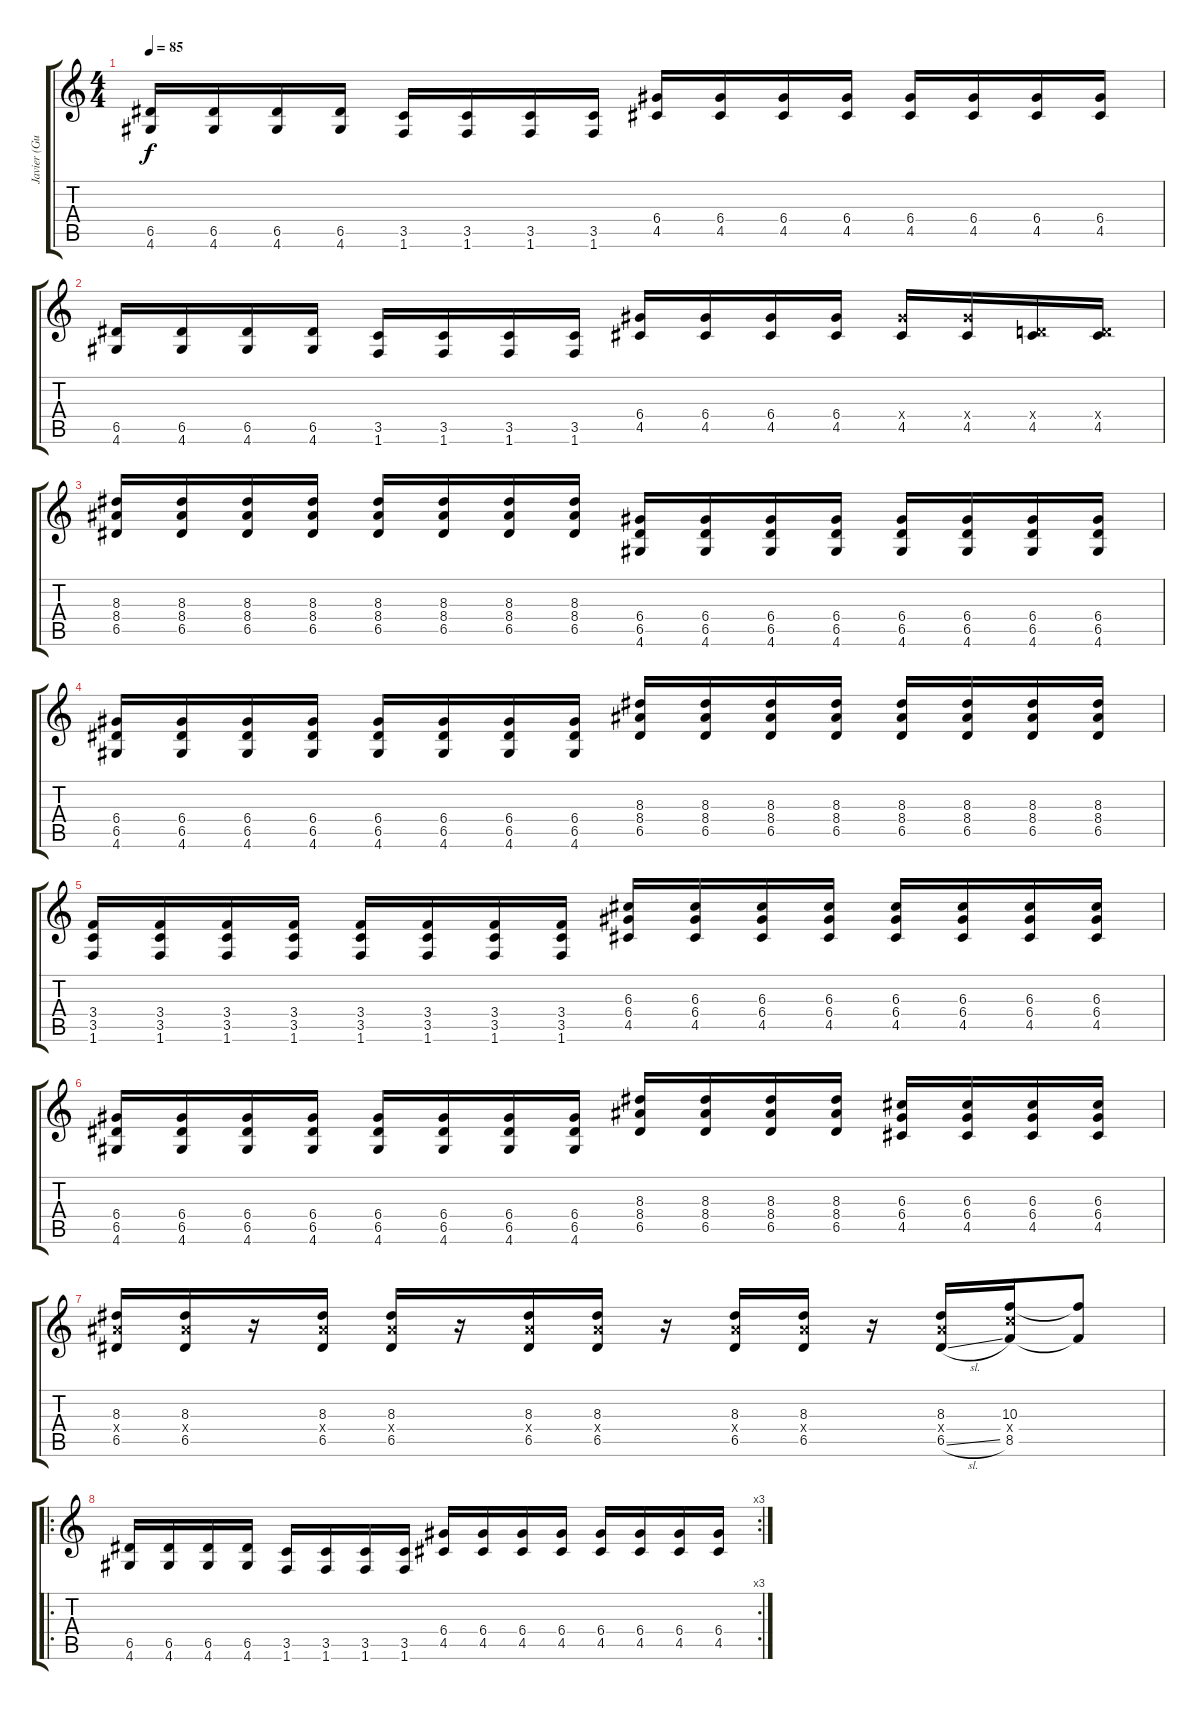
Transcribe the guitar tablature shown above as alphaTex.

\track ("Javier (Guitarra 1)" "Javier (Gu") {instrument overdrivenguitar}
\staff {score tabs}
\tuning (E4 B3 G3 D3 A2 E2) {hide}
\ts (4 4)
\tempo 85
\clef g2
\ks c
(6.5 4.6).16{dy f} (6.5 4.6).16 (6.5 4.6).16 (6.5 4.6).16 (3.5 1.6).16 (3.5 1.6).16 (3.5 1.6).16 (3.5 1.6).16 (6.4 4.5).16 (6.4 4.5).16 (6.4 4.5).16 (6.4 4.5).16 (6.4 4.5).16 (6.4 4.5).16 (6.4 4.5).16 (6.4 4.5).16 |
(6.5 4.6).16 (6.5 4.6).16 (6.5 4.6).16 (6.5 4.6).16 (3.5 1.6).16 (3.5 1.6).16 (3.5 1.6).16 (3.5 1.6).16 (6.4 4.5).16 (6.4 4.5).16 (6.4 4.5).16 (6.4 4.5).16 (6.4{x} 4.5).16 (6.4{x} 4.5).16 (0.4{x} 4.5).16 (0.4{x} 4.5).16 |
(8.3 8.4 6.5).16 (8.3 8.4 6.5).16 (8.3 8.4 6.5).16 (8.3 8.4 6.5).16 (8.3 8.4 6.5).16 (8.3 8.4 6.5).16 (8.3 8.4 6.5).16 (8.3 8.4 6.5).16 (6.4 6.5 4.6).16 (6.4 6.5 4.6).16 (6.4 6.5 4.6).16 (6.4 6.5 4.6).16 (6.4 6.5 4.6).16 (6.4 6.5 4.6).16 (6.4 6.5 4.6).16 (6.4 6.5 4.6).16 |
(6.4 6.5 4.6).16 (6.4 6.5 4.6).16 (6.4 6.5 4.6).16 (6.4 6.5 4.6).16 (6.4 6.5 4.6).16 (6.4 6.5 4.6).16 (6.4 6.5 4.6).16 (6.4 6.5 4.6).16 (8.3 8.4 6.5).16 (8.3 8.4 6.5).16 (8.3 8.4 6.5).16 (8.3 8.4 6.5).16 (8.3 8.4 6.5).16 (8.3 8.4 6.5).16 (8.3 8.4 6.5).16 (8.3 8.4 6.5).16 |
(3.4 3.5 1.6).16 (3.4 3.5 1.6).16 (3.4 3.5 1.6).16 (3.4 3.5 1.6).16 (3.4 3.5 1.6).16 (3.4 3.5 1.6).16 (3.4 3.5 1.6).16 (3.4 3.5 1.6).16 (6.3 6.4 4.5).16 (6.3 6.4 4.5).16 (6.3 6.4 4.5).16 (6.3 6.4 4.5).16 (6.3 6.4 4.5).16 (6.3 6.4 4.5).16 (6.3 6.4 4.5).16 (6.3 6.4 4.5).16 |
(6.4 6.5 4.6).16 (6.4 6.5 4.6).16 (6.4 6.5 4.6).16 (6.4 6.5 4.6).16 (6.4 6.5 4.6).16 (6.4 6.5 4.6).16 (6.4 6.5 4.6).16 (6.4 6.5 4.6).16 (8.3 8.4 6.5).16 (8.3 8.4 6.5).16 (8.3 8.4 6.5).16 (8.3 8.4 6.5).16 (6.3 6.4 4.5).16 (6.3 6.4 4.5).16 (6.3 6.4 4.5).16 (6.3 6.4 4.5).16 |
(8.3 8.4{x} 6.5).16 (8.3 8.4{x} 6.5).16 r.16 (8.3 8.4{x} 6.5).16 (8.3 8.4{x} 6.5).16 r.16 (8.3 8.4{x} 6.5).16 (8.3 8.4{x} 6.5).16 r.16 (8.3 8.4{x} 6.5).16 (8.3 8.4{x} 6.5).16 r.16 (8.3 8.4{x} 6.5{sl}).16 (10.3 10.4{x} 8.5).16 (10.3{t} 8.5{t}).8 |
\ro
\rc 3
(6.5 4.6).16 (6.5 4.6).16 (6.5 4.6).16 (6.5 4.6).16 (3.5 1.6).16 (3.5 1.6).16 (3.5 1.6).16 (3.5 1.6).16 (6.4 4.5).16 (6.4 4.5).16 (6.4 4.5).16 (6.4 4.5).16 (6.4 4.5).16 (6.4 4.5).16 (6.4 4.5).16 (6.4 4.5).16
